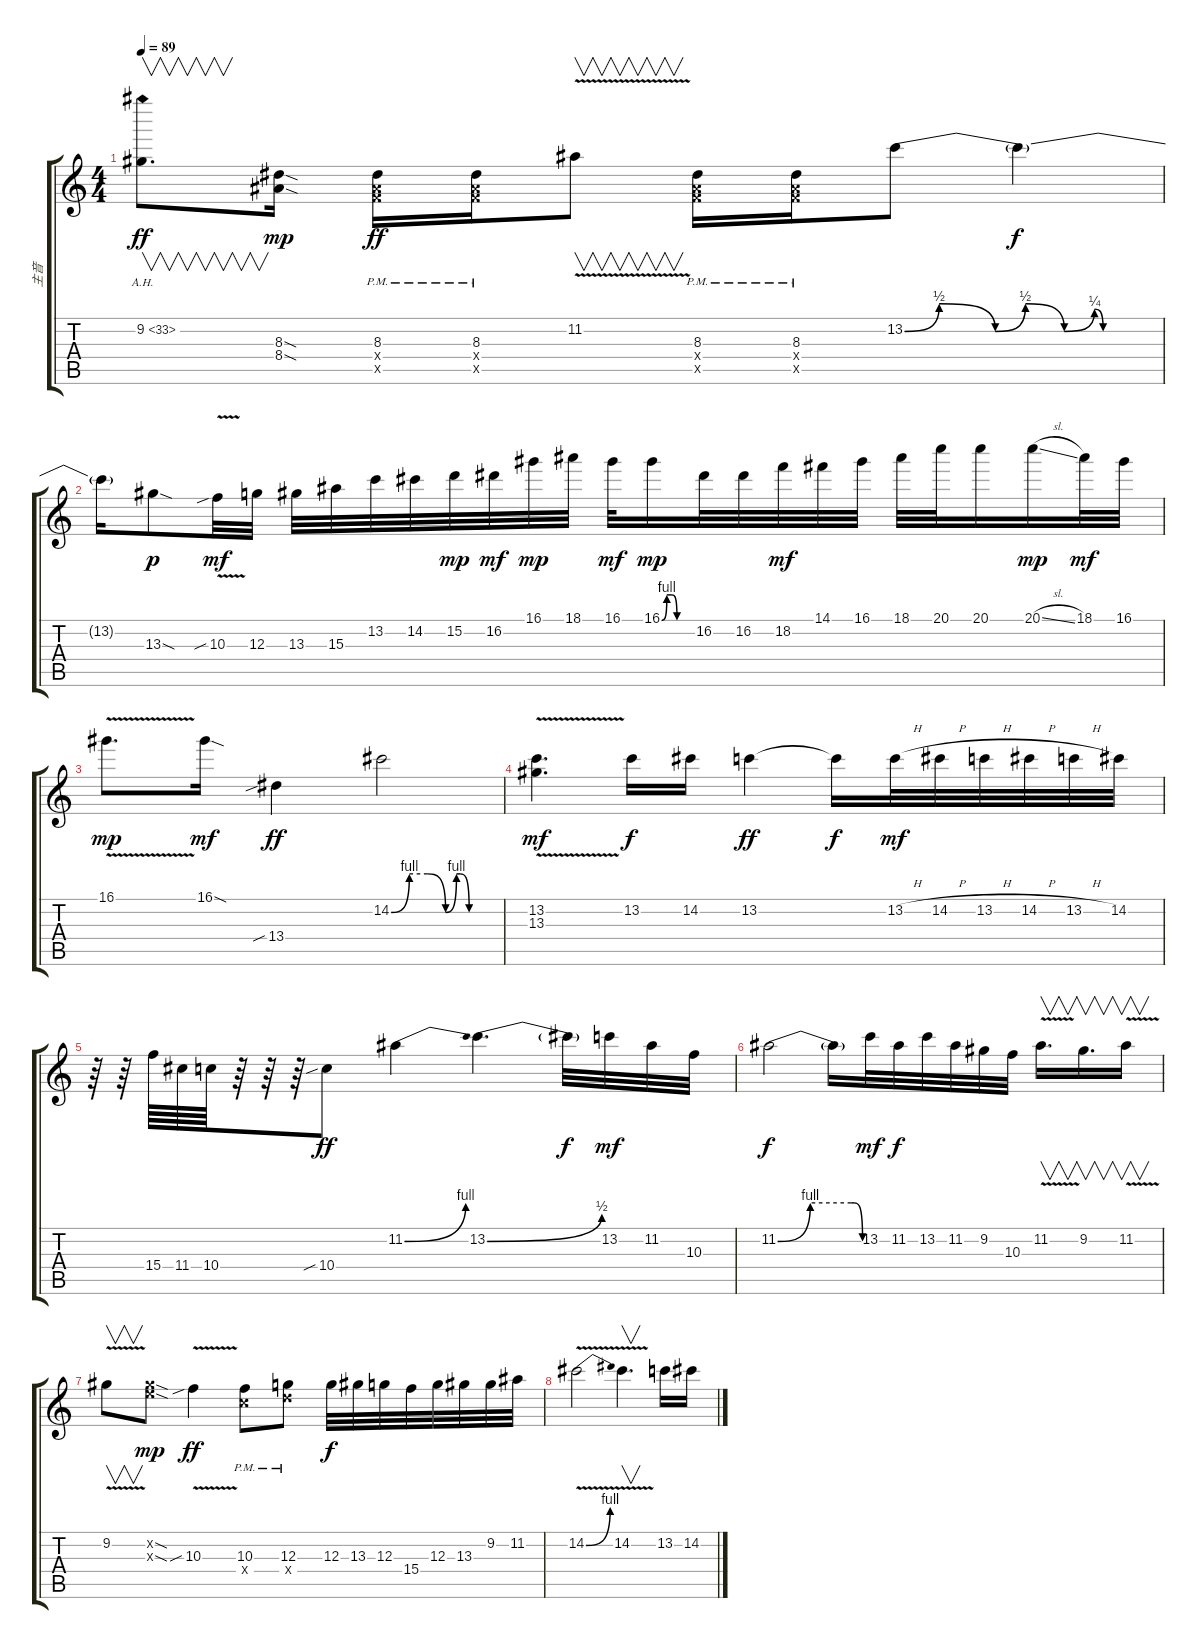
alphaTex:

\track ("主音" "主音") {instrument overdrivenguitar}
\staff {score tabs}
\tuning (E4 B3 G3 D3 A2 E2) {hide}
\ts (4 4)
\tempo 89
\clef g2
\ks c
9.2{ah 24}.8{v d dy ff} (8.3{sod} 8.4{sod}).16{dy mp} (8.3{pm} 8.4{x} 8.5{x}).16{dy ff} (8.3{pm} 8.4{x} 8.5{x}).16 11.2{v}.8{v} (8.3{pm} 8.4{x} 8.5{x}).16 (8.3{pm} 8.4{x} 8.5{x}).16 13.2{be (custom 0 0 8 2 21 0 28 2 37 0 44 1 46 0 51 0 60 0)}.8 13.2{t}.4{dy f} |
13.2{t}.16 13.3{sod}.8{dy p} 10.3{v sib}.32{dy mf} 12.3.32 13.3.32 15.3.32 13.2.32 14.2.32 15.2.32{dy mp} 16.2.32{dy mf} 16.1.32{dy mp} 18.1.32 16.1.32{dy mf} 16.1{be (custom 0 0 10 4 20 4 30 0 60 0)}.16{dy mp} 16.2.32 16.2.32 18.2.32{dy mf} 14.1.32 16.1.32 18.1.32 20.1.32 20.1.16 20.1{sl}.16{dy mp} 18.1.32{dy mf} 16.1.32 |
16.1{v}.8{d dy mp} 16.1{sod}.16{dy mf} 13.4{sib}.4{dy ff} 14.2{be (custom 0 0 10 4 20 4 30 0 36 4 38 4 43 0 60 0)}.2 |
(13.2{v} 13.3).4{d dy mf} 13.2.16{dy f} 14.2.16 13.2.4{dy ff} 13.2{t}.16{dy f} 13.2{h}.32{dy mf} 14.2{h}.32 13.2{h}.32 14.2{h}.32 13.2{h}.32 14.2.32 |
r.64 r.64 15.4.64 11.4.64 10.4.64 r.64 r.64 r.64 10.4{sib}.8{dy ff} 11.2{be (bend 0 0 60 4)}.4 13.2{be (bend 0 0 60 2)}.4{d} 13.2{t}.32{dy f} 13.2.32{dy mf} 11.2.32 10.3.32 |
11.2{be (custom 0 0 23 4 52 4 54 4 60 0)}.2{dy f} 11.2{t}.16 13.2.32{dy mf} 11.2.32{dy f} 13.2.32 11.2.32 9.2.32 10.3.32 11.2{v}.16{v d} 9.2.16{v d} 11.2{v}.16{v} |
9.2{v}.8{v} (9.2{sod x} 9.3{sod x}).8{dy mp} 10.3{v sib}.4{dy ff} (10.3{pm} 10.4{x}).8 (12.3{pm} 12.4{x}).8 12.3.32{dy f} 13.3.32 12.3.32 15.4.32 12.3.32 13.3.32 9.2.32 11.2.32 |
14.2{be (bend 0 0 60 4) v}.2 14.2{v}.4{v d} 13.2.16 14.2.16
